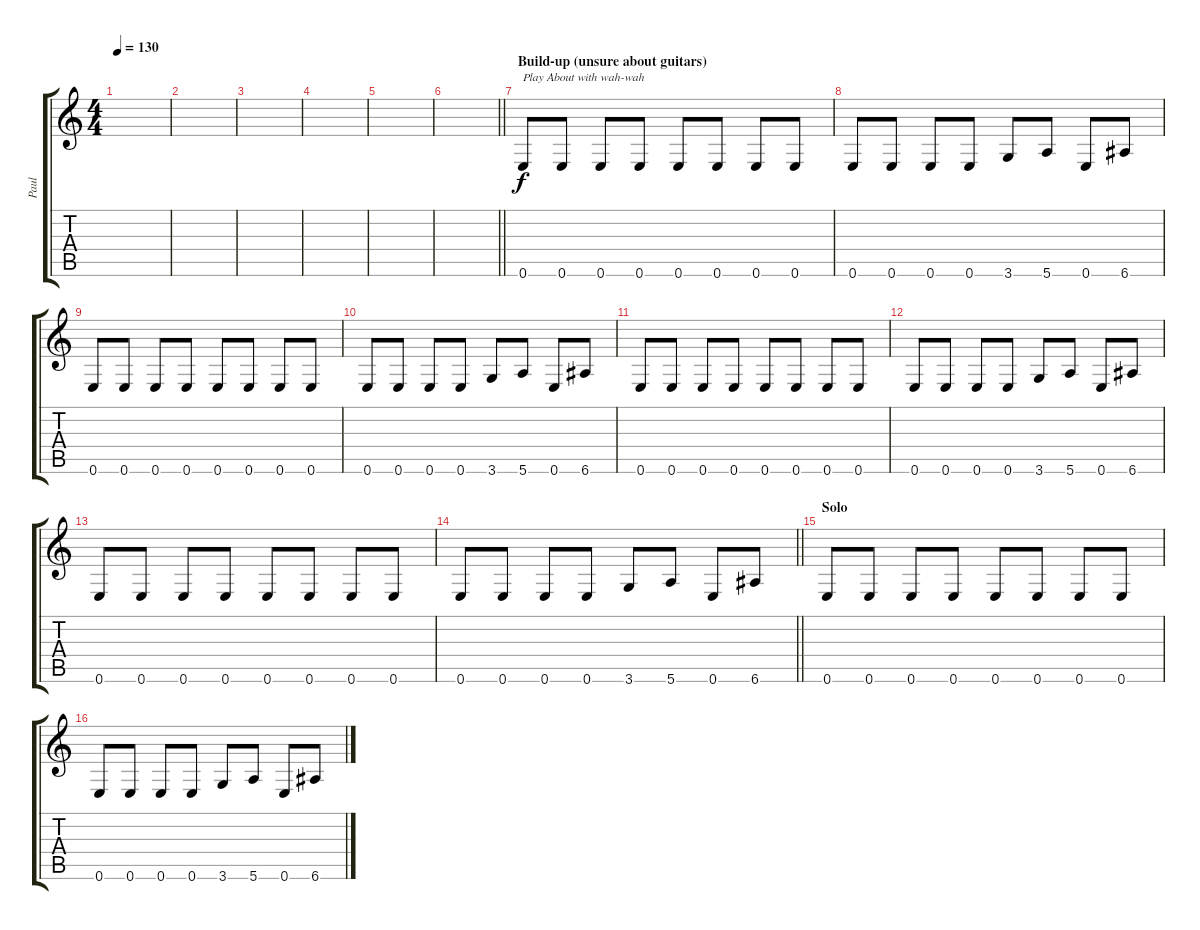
\track ("Paul" "Paul") {instrument distortionguitar}
\staff {score tabs}
\tuning (E4 B3 G3 D3 A2 E2) {hide}
\ts (4 4)
\tempo 130
\clef g2
\ks c
|
|
|
|
|
\barLineRight lightlight
|
\section ("" "Build-up (unsure about guitars)")
0.6.8{txt "Play About with wah-wah" dy f volume 10} 0.6.8 0.6.8 0.6.8 0.6.8 0.6.8 0.6.8 0.6.8 |
0.6.8 0.6.8 0.6.8 0.6.8 3.6.8 5.6.8 0.6.8 6.6.8 |
0.6.8 0.6.8 0.6.8 0.6.8 0.6.8 0.6.8 0.6.8 0.6.8 |
0.6.8 0.6.8 0.6.8 0.6.8 3.6.8 5.6.8 0.6.8 6.6.8 |
0.6.8 0.6.8 0.6.8 0.6.8 0.6.8 0.6.8 0.6.8 0.6.8 |
0.6.8 0.6.8 0.6.8 0.6.8 3.6.8 5.6.8 0.6.8 6.6.8 |
0.6.8 0.6.8 0.6.8 0.6.8 0.6.8 0.6.8 0.6.8 0.6.8 |
\barLineRight lightlight
0.6.8 0.6.8 0.6.8 0.6.8 3.6.8 5.6.8 0.6.8 6.6.8 |
\section ("" "Solo")
0.6.8 0.6.8 0.6.8 0.6.8 0.6.8 0.6.8 0.6.8 0.6.8 |
0.6.8 0.6.8 0.6.8 0.6.8 3.6.8 5.6.8 0.6.8 6.6.8
